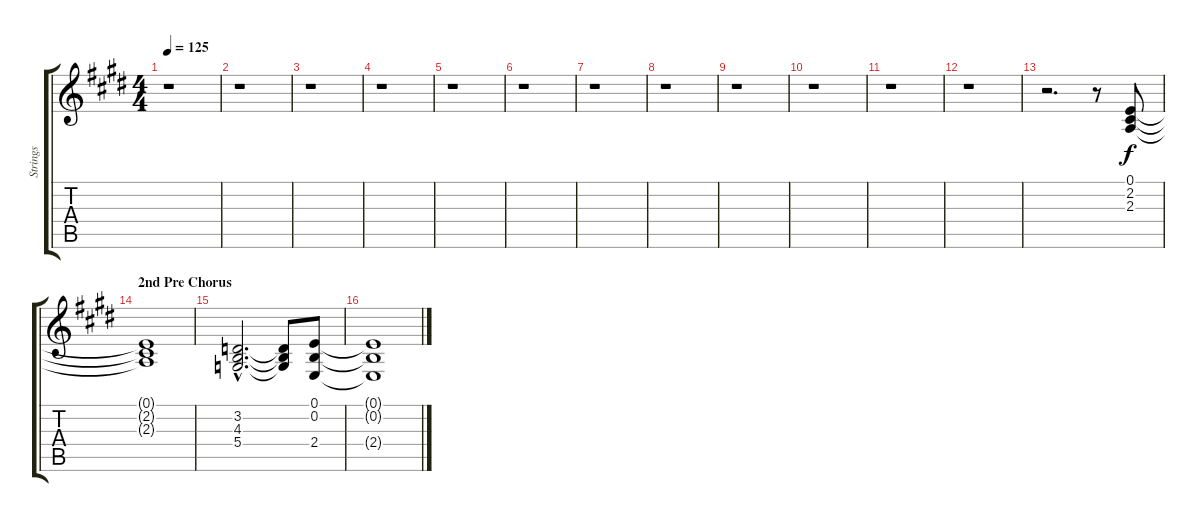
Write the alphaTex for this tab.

\track ("Strings" "Strings") {instrument stringensemble1}
\staff {score tabs}
\tuning (E4 B3 G3 D3 A2 E2) {hide}
\ts (4 4)
\tempo 125
\clef g2
\ks e
r.1{dy f} |
r.1 |
r.1 |
r.1 |
r.1 |
r.1 |
r.1 |
r.1 |
r.1 |
r.1 |
r.1 |
r.1 |
r.2{d} r.8 (0.1 2.2 2.3).8 |
\section ("" "2nd Pre Chorus")
(0.1{t} 2.2{t} 2.3{t}).1 |
(3.2{hac} 4.3{hac} 5.4{hac}).2{d} (3.2{t} 4.3{t} 5.4{t}).8 (0.1 0.2 2.4).8 |
(0.1{t} 0.2{t} 2.4{t}).1
